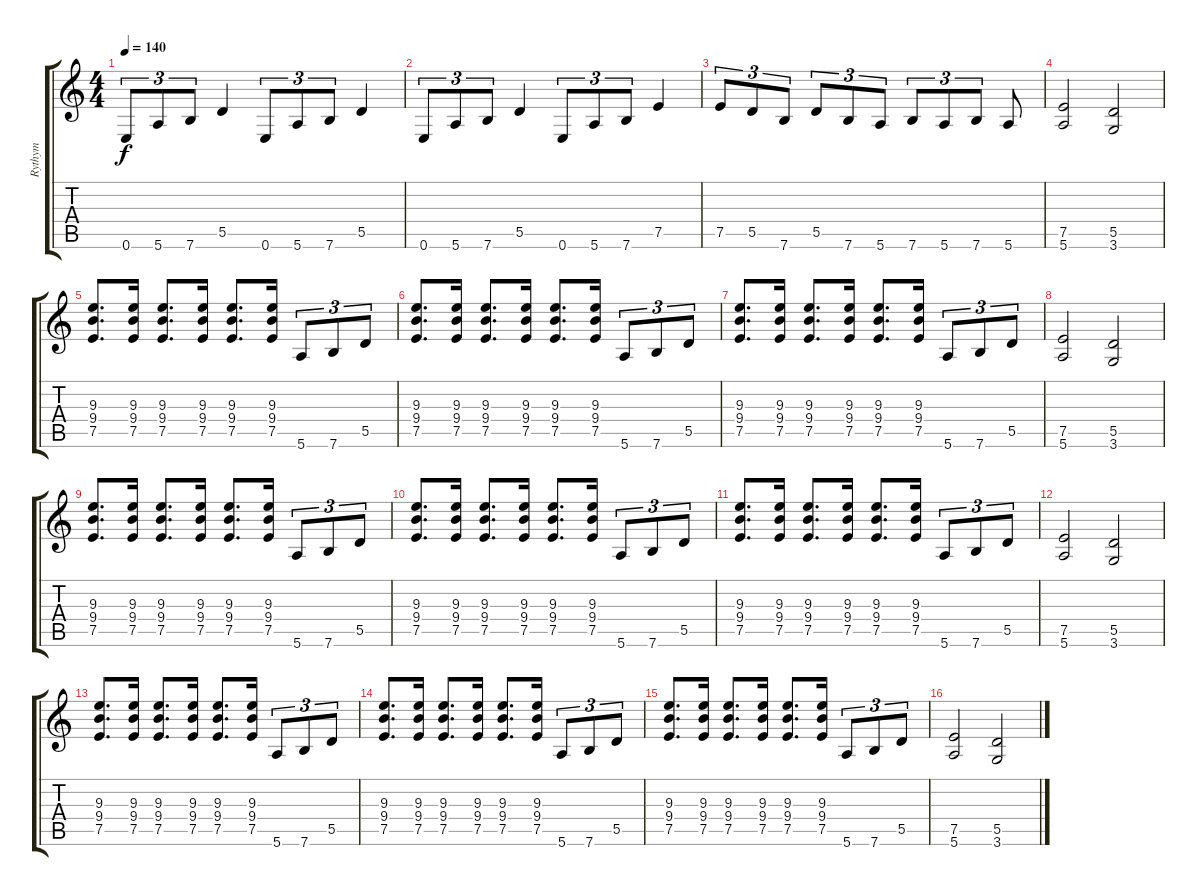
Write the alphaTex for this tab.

\track ("Rythym" "Rythym") {instrument distortionguitar}
\staff {score tabs}
\tuning (E4 B3 G3 D3 A2 E2) {hide}
\ts (4 4)
\tempo 140
\clef g2
\ks c
0.6.8{tu (3 2) dy f} 5.6.8{tu (3 2)} 7.6.8{tu (3 2)} 5.5.4 0.6.8{tu (3 2)} 5.6.8{tu (3 2)} 7.6.8{tu (3 2)} 5.5.4 |
0.6.8{tu (3 2)} 5.6.8{tu (3 2)} 7.6.8{tu (3 2)} 5.5.4 0.6.8{tu (3 2)} 5.6.8{tu (3 2)} 7.6.8{tu (3 2)} 7.5.4 |
7.5.8{tu (3 2)} 5.5.8{tu (3 2)} 7.6.8{tu (3 2)} 5.5.8{tu (3 2)} 7.6.8{tu (3 2)} 5.6.8{tu (3 2)} 7.6.8{tu (3 2)} 5.6.8{tu (3 2)} 7.6.8{tu (3 2)} 5.6.8 |
(7.5 5.6).2 (5.5 3.6).2 |
(9.3 9.4 7.5).8{d} (9.3 9.4 7.5).16 (9.3 9.4 7.5).8{d} (9.3 9.4 7.5).16 (9.3 9.4 7.5).8{d} (9.3 9.4 7.5).16 5.6.8{tu (3 2)} 7.6.8{tu (3 2)} 5.5.8{tu (3 2)} |
(9.3 9.4 7.5).8{d} (9.3 9.4 7.5).16 (9.3 9.4 7.5).8{d} (9.3 9.4 7.5).16 (9.3 9.4 7.5).8{d} (9.3 9.4 7.5).16 5.6.8{tu (3 2)} 7.6.8{tu (3 2)} 5.5.8{tu (3 2)} |
(9.3 9.4 7.5).8{d} (9.3 9.4 7.5).16 (9.3 9.4 7.5).8{d} (9.3 9.4 7.5).16 (9.3 9.4 7.5).8{d} (9.3 9.4 7.5).16 5.6.8{tu (3 2)} 7.6.8{tu (3 2)} 5.5.8{tu (3 2)} |
(7.5 5.6).2 (5.5 3.6).2 |
(9.3 9.4 7.5).8{d} (9.3 9.4 7.5).16 (9.3 9.4 7.5).8{d} (9.3 9.4 7.5).16 (9.3 9.4 7.5).8{d} (9.3 9.4 7.5).16 5.6.8{tu (3 2)} 7.6.8{tu (3 2)} 5.5.8{tu (3 2)} |
(9.3 9.4 7.5).8{d} (9.3 9.4 7.5).16 (9.3 9.4 7.5).8{d} (9.3 9.4 7.5).16 (9.3 9.4 7.5).8{d} (9.3 9.4 7.5).16 5.6.8{tu (3 2)} 7.6.8{tu (3 2)} 5.5.8{tu (3 2)} |
(9.3 9.4 7.5).8{d} (9.3 9.4 7.5).16 (9.3 9.4 7.5).8{d} (9.3 9.4 7.5).16 (9.3 9.4 7.5).8{d} (9.3 9.4 7.5).16 5.6.8{tu (3 2)} 7.6.8{tu (3 2)} 5.5.8{tu (3 2)} |
(7.5 5.6).2 (5.5 3.6).2 |
(9.3 9.4 7.5).8{d} (9.3 9.4 7.5).16 (9.3 9.4 7.5).8{d} (9.3 9.4 7.5).16 (9.3 9.4 7.5).8{d} (9.3 9.4 7.5).16 5.6.8{tu (3 2)} 7.6.8{tu (3 2)} 5.5.8{tu (3 2)} |
(9.3 9.4 7.5).8{d} (9.3 9.4 7.5).16 (9.3 9.4 7.5).8{d} (9.3 9.4 7.5).16 (9.3 9.4 7.5).8{d} (9.3 9.4 7.5).16 5.6.8{tu (3 2)} 7.6.8{tu (3 2)} 5.5.8{tu (3 2)} |
(9.3 9.4 7.5).8{d} (9.3 9.4 7.5).16 (9.3 9.4 7.5).8{d} (9.3 9.4 7.5).16 (9.3 9.4 7.5).8{d} (9.3 9.4 7.5).16 5.6.8{tu (3 2)} 7.6.8{tu (3 2)} 5.5.8{tu (3 2)} |
(7.5 5.6).2 (5.5 3.6).2
